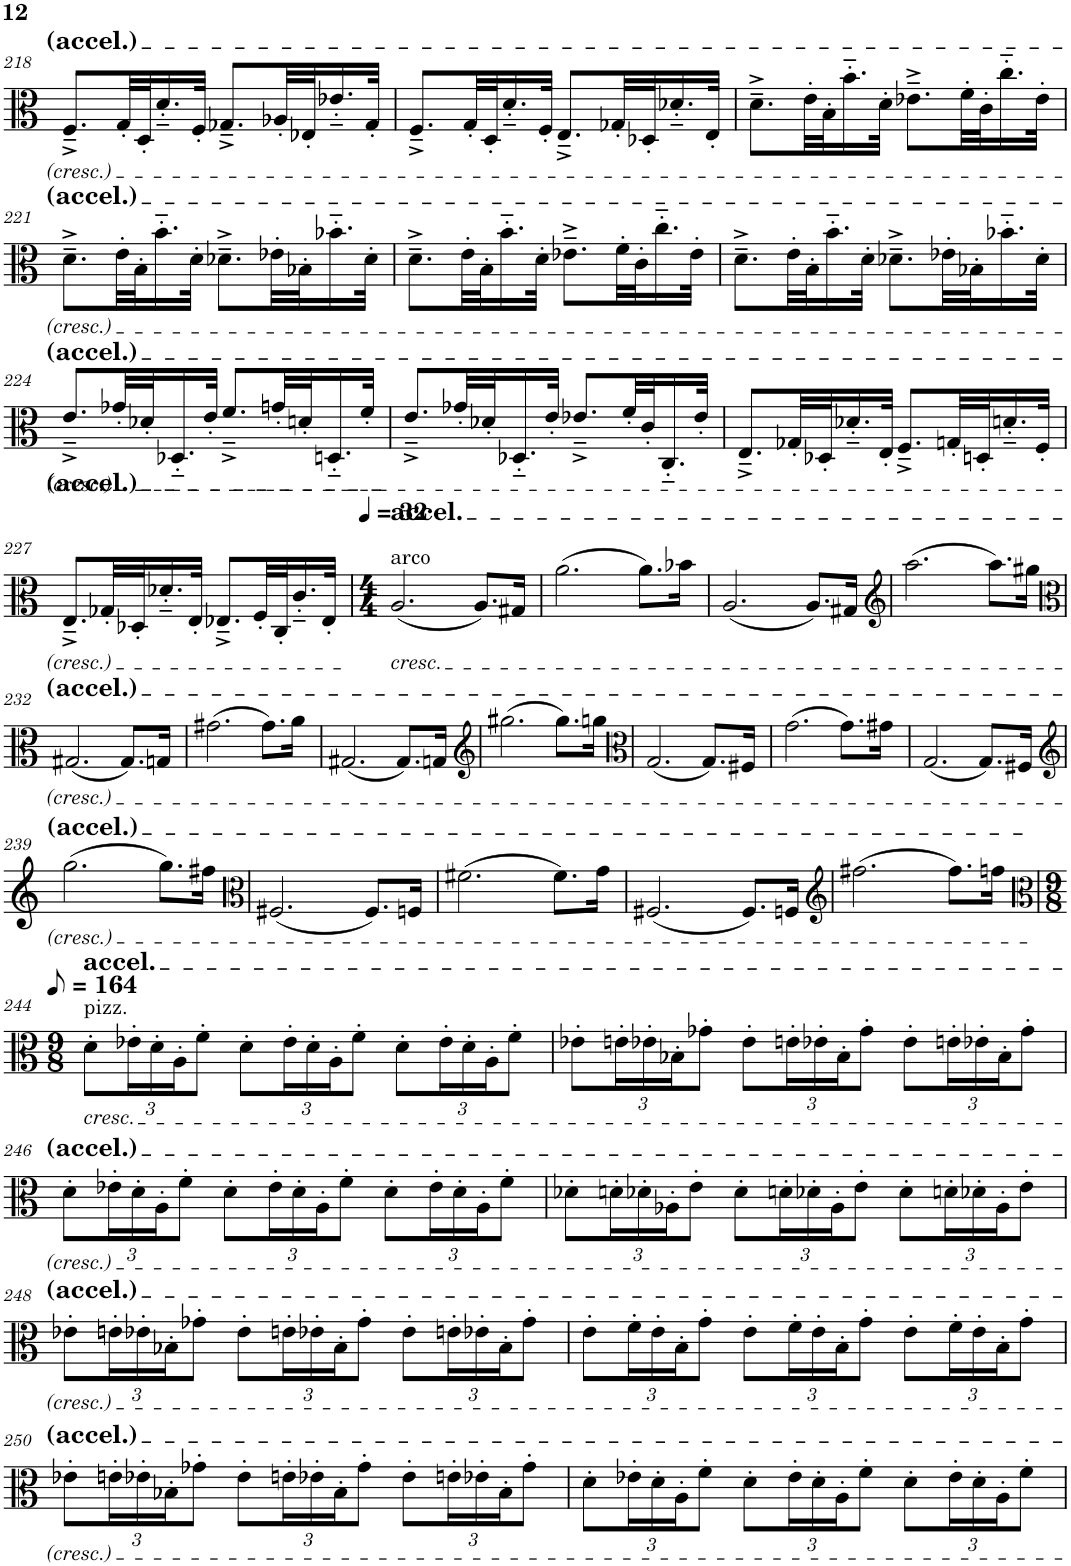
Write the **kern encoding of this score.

**kern
*part1
*staff1
*I"Viola
*I'Vla.
!!LO:PB:g=z
*clefC3
*k[]
*M6/8
=218
8.F~^/L
32G'/LL
32D'/J
16.d'~/
32F'/JJk
8.G-X~^/L
32A-X'/LL
32E-X'/J
16.e-X'~/
32G-'/JJk
=219
8.F~^/L
32G'/LL
32D'/J
16.d'~/
32F'/JJk
8.E~^/L
32G-X'/LL
32D-X'/J
16.d-X'~/
32E'/JJk
=220
8.d~^\L
32e'\LL
32B'\J
16.b'~\
32d'\JJk
8.e-X~^\L
32f'\LL
32c'\J
16.cc'~\
32e-'\JJk
!!LO:LB:g=z
=221
8.d~^\L
32e'\LL
32B'\J
16.b'~\
32d'\JJk
8.d-X~^\L
32e-X'\LL
32B-X'\J
16.b-X'~\
32d-'\JJk
=222
8.d~^\L
32e'\LL
32B'\J
16.b'~\
32d'\JJk
8.e-X~^\L
32f'\LL
32c'\J
16.cc'~\
32e-'\JJk
=223
8.d~^\L
32e'\LL
32B'\J
16.b'~\
32d'\JJk
8.d-X~^\L
32e-X'\LL
32B-X'\J
16.b-X'~\
32d-'\JJk
!!LO:LB:g=z
=224
8.e~^/L
32g-X'/LL
32d-X'/J
16.D-X'~/
32e'/JJk
8.f~^/L
32gn'/LL
32dn'/J
16.Dn'~/
32f'/JJk
=225
8.e~^/L
32g-X'/LL
32d-X'/J
16.D-X'~/
32e'/JJk
8.e-X~^/L
32f'/LL
32c'/J
16.C'~/
32e-'/JJk
=226
8.E~^/L
32G-X'/LL
32D-X'/J
16.d-X'~/
32E'/JJk
8.F~^/L
32Gn'/LL
32Dn'/J
16.dn'~/
32F'/JJk
!!LO:LB:g=z
=227
8.E~^/L
32G-X'/LL
32D-X'/J
16.d-X'~/
32E'/JJk
8.E-X~^/L
32F'/LL
32C'/J
16.c'~/
32E-'/JJk
=228
*M4/4
*MM32
!LO:TX:a:t=arco
!LO:TX:a:t=accel.
!LO:TX:b:i:t=cresc.
(2.A/
8.A/L)
16G#X/Jk
=229
(2.a\
8.a\L)
16b-X\Jk
=230
(2.A/
8.A/L)
16G#X/Jk
=231
*clefG2
(2.aa\
8.aa\L)
16gg#X\Jk
!!LO:LB:g=z
=232
*clefC3
(2.G#X/
8.G#/L)
16Gn/Jk
=233
(2.g#X\
8.g#\L)
16a\Jk
=234
(2.G#X/
8.G#/L)
16Gn/Jk
=235
*clefG2
(2.gg#X\
8.gg#\L)
16ggn\Jk
=236
*clefC3
(2.G/
8.G/L)
16F#X/Jk
=237
(2.g\
8.g\L)
16g#X\Jk
=238
(2.G/
8.G/L)
16F#X/Jk
!!LO:LB:g=z
=239
*clefG2
(2.gg\
8.gg\L)
16ff#X\Jk
=240
*clefC3
(2.F#X/
8.F#/L)
16Fn/Jk
=241
(2.f#X\
8.f#\L)
16g\Jk
=242
(2.F#X/
8.F#/L)
16Fn/Jk
=243
*clefG2
(2.ff#X\
8.ff#\L)
16ffn\Jk
!!LO:LB:g=z
=244
*clefC3
*M9/8
*MM82
!LO:TX:a:t=pizz.
!LO:TX:b:i:t=cresc.
!LO:TX:a:t=accel.
8d'\L
*Xbrackettup
24e-X'\L
24d'\
24A'\J
8f'\J
8d'\L
24e-'\L
24d'\
24A'\J
8f'\J
8d'\L
24e-'\L
24d'\
24A'\J
8f'\J
=245
8e-X'\L
24en'\L
24e-X'\
24B-X'\J
8g-X'\J
8e-'\L
24en'\L
24e-X'\
24B-'\J
8g-'\J
8e-'\L
24en'\L
24e-X'\
24B-'\J
8g-'\J
!!LO:LB:g=z
=246
8d'\L
24e-X'\L
24d'\
24A'\J
8f'\J
8d'\L
24e-'\L
24d'\
24A'\J
8f'\J
8d'\L
24e-'\L
24d'\
24A'\J
8f'\J
=247
8d-X'\L
24dn'\L
24d-X'\
24A-X'\J
8e'\J
8d-'\L
24dn'\L
24d-X'\
24A-'\J
8e'\J
8d-'\L
24dn'\L
24d-X'\
24A-'\J
8e'\J
!!LO:LB:g=z
=248
8e-X'\L
24en'\L
24e-X'\
24B-X'\J
8g-X'\J
8e-'\L
24en'\L
24e-X'\
24B-'\J
8g-'\J
8e-'\L
24en'\L
24e-X'\
24B-'\J
8g-'\J
=249
8e'\L
24f'\L
24e'\
24B'\J
8g'\J
8e'\L
24f'\L
24e'\
24B'\J
8g'\J
8e'\L
24f'\L
24e'\
24B'\J
8g'\J
!!LO:LB:g=z
=250
8e-X'\L
24en'\L
24e-X'\
24B-X'\J
8g-X'\J
8e-'\L
24en'\L
24e-X'\
24B-'\J
8g-'\J
8e-'\L
24en'\L
24e-X'\
24B-'\J
8g-'\J
=251
8d'\L
24e-X'\L
24d'\
24A'\J
8f'\J
8d'\L
24e-'\L
24d'\
24A'\J
8f'\J
8d'\L
24e-'\L
24d'\
24A'\J
8f'\J
=
*-
